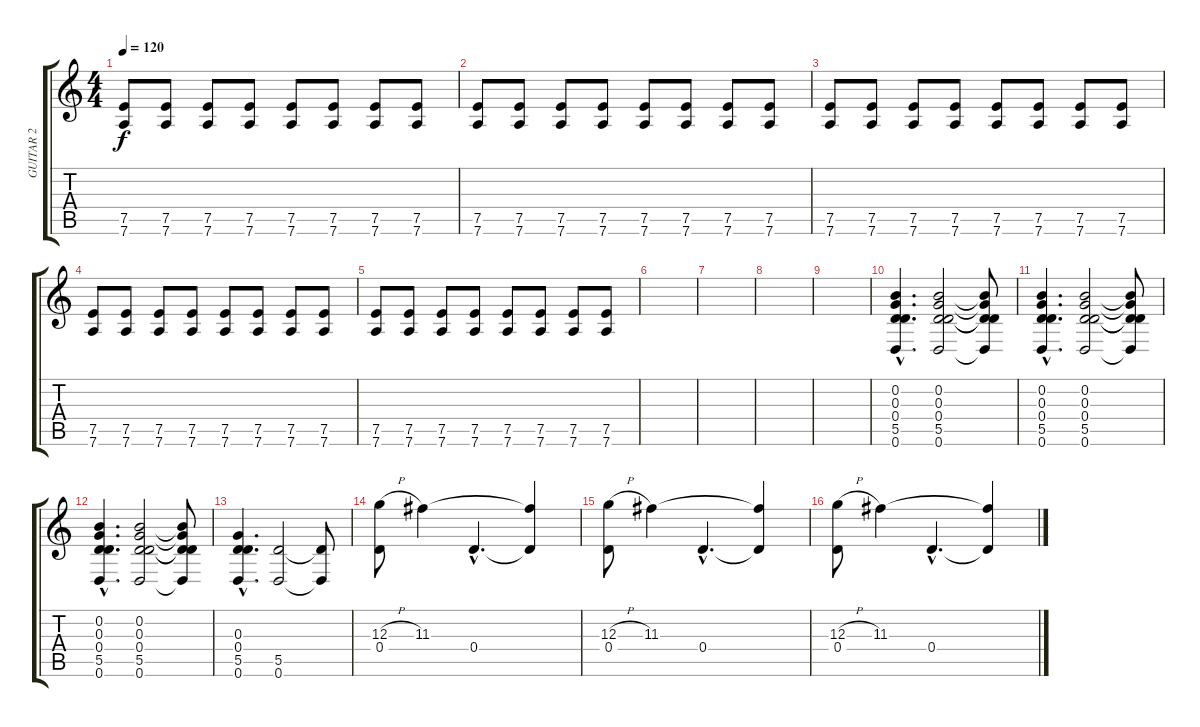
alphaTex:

\track ("GUITAR 2" "GUITAR 2") {instrument overdrivenguitar}
\staff {score tabs}
\tuning (E4 B3 G3 D3 A2 D2) {hide}
\ts (4 4)
\tempo 120
\clef g2
\ks c
(7.5 7.6).8{dy f} (7.5 7.6).8 (7.5 7.6).8 (7.5 7.6).8 (7.5 7.6).8 (7.5 7.6).8 (7.5 7.6).8 (7.5 7.6).8 |
(7.5 7.6).8 (7.5 7.6).8 (7.5 7.6).8 (7.5 7.6).8 (7.5 7.6).8 (7.5 7.6).8 (7.5 7.6).8 (7.5 7.6).8 |
(7.5 7.6).8 (7.5 7.6).8 (7.5 7.6).8 (7.5 7.6).8 (7.5 7.6).8 (7.5 7.6).8 (7.5 7.6).8 (7.5 7.6).8 |
(7.5 7.6).8 (7.5 7.6).8 (7.5 7.6).8 (7.5 7.6).8 (7.5 7.6).8 (7.5 7.6).8 (7.5 7.6).8 (7.5 7.6).8 |
(7.5 7.6).8 (7.5 7.6).8 (7.5 7.6).8 (7.5 7.6).8 (7.5 7.6).8 (7.5 7.6).8 (7.5 7.6).8 (7.5 7.6).8 |
|
|
|
|
(0.2{hac} 0.3{hac} 0.4{hac} 5.5{hac} 0.6{hac}).4{d} (0.2 0.3 0.4 5.5 0.6).2 (0.2{t} 0.3{t} 0.4{t} 5.5{t} 0.6{t}).8 |
(0.2{hac} 0.3{hac} 0.4{hac} 5.5{hac} 0.6{hac}).4{d} (0.2 0.3 0.4 5.5 0.6).2 (0.2{t} 0.3{t} 0.4{t} 5.5{t} 0.6{t}).8 |
(0.2{hac} 0.3{hac} 0.4{hac} 5.5{hac} 0.6{hac}).4{d} (0.2 0.3 0.4 5.5 0.6).2 (0.2{t} 0.3{t} 0.4{t} 5.5{t} 0.6{t}).8 |
(0.3{hac} 0.4{hac} 5.5{hac} 0.6{hac}).4{d} (5.5 0.6).2 (5.5{t} 0.6{t}).8 |
(12.3{h} 0.4).8 11.3.4 0.4{hac}.4{d} (11.3{t} 0.4{t}).4 |
(12.3{h} 0.4).8 11.3.4 0.4{hac}.4{d} (11.3{t} 0.4{t}).4 |
(12.3{h} 0.4).8 11.3.4 0.4{hac}.4{d} (11.3{t} 0.4{t}).4
